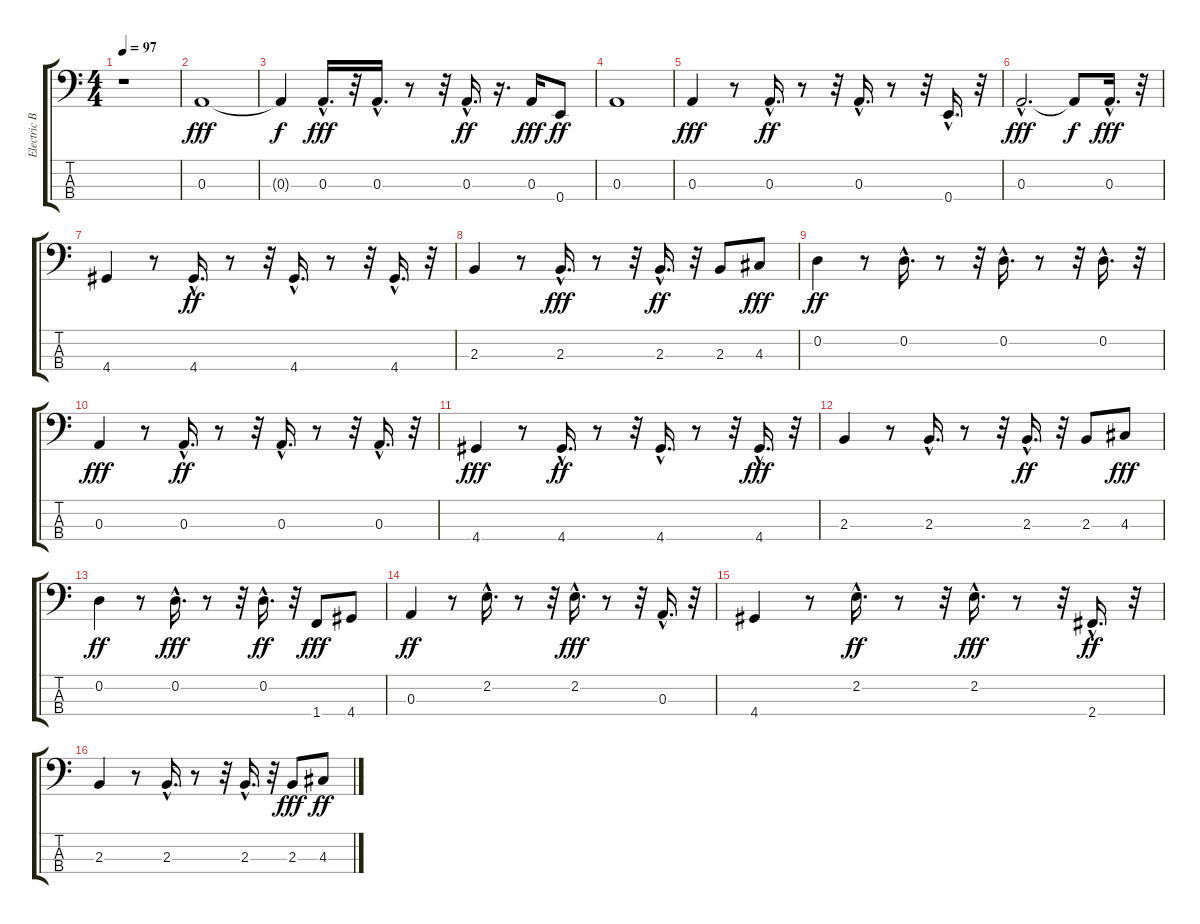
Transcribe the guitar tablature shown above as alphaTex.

\track ("Electric Bass" "Electric B") {instrument electricbasspick}
\staff {score tabs}
\tuning (G2 D2 A1 E1) {hide}
\ts (4 4)
\tempo 97
\clef f4
\ks c
r.1{dy fff instrument electricbasspick} |
0.3.1 |
0.3{t}.4{dy f} 0.3{hac}.16{d dy fff} r.32 0.3{hac}.16{d} r.8 r.32 0.3{hac}.16{d dy ff} r.16{d} 0.3.16{dy fff} 0.4.8{dy ff} |
0.3.1 |
0.3.4{dy fff} r.8 0.3{hac}.16{d dy ff} r.8 r.32 0.3{hac}.16{d} r.8 r.32 0.4{hac}.16{d} r.32 |
0.3{hac}.2{d dy fff} 0.3{t}.8{dy f} 0.3{hac}.16{d dy fff} r.32 |
4.4.4 r.8 4.4{hac}.16{d dy ff} r.8 r.32 4.4{hac}.16{d} r.8 r.32 4.4{hac}.16{d} r.32 |
2.3.4 r.8 2.3{hac}.16{d dy fff} r.8 r.32 2.3{hac}.16{d dy ff} r.32 2.3.8 4.3.8{dy fff} |
0.2.4{dy ff} r.8 0.2{hac}.16{d} r.8 r.32 0.2{hac}.16{d} r.8 r.32 0.2{hac}.16{d} r.32 |
0.3.4{dy fff} r.8 0.3{hac}.16{d dy ff} r.8 r.32 0.3{hac}.16{d} r.8 r.32 0.3{hac}.16{d} r.32 |
4.4.4{dy fff} r.8 4.4{hac}.16{d dy ff} r.8 r.32 4.4{hac}.16{d} r.8 r.32 4.4{hac}.16{d dy fff} r.32 |
2.3.4 r.8 2.3{hac}.16{d} r.8 r.32 2.3{hac}.16{d dy ff} r.32 2.3.8 4.3.8{dy fff} |
0.2.4{dy ff} r.8 0.2{hac}.16{d dy fff} r.8 r.32 0.2{hac}.16{d dy ff} r.32 1.4.8{dy fff} 4.4.8 |
0.3.4{dy ff} r.8 2.2{hac}.16{d} r.8 r.32 2.2{hac}.16{d dy fff} r.8 r.32 0.3{hac}.16{d} r.32 |
4.4.4 r.8 2.2{hac}.16{d dy ff} r.8 r.32 2.2{hac}.16{d dy fff} r.8 r.32 2.4{hac}.16{d dy ff} r.32 |
2.3.4 r.8 2.3{hac}.16{d} r.8 r.32 2.3{hac}.16{d} r.32 2.3.8{dy fff} 4.3.8{dy ff}
